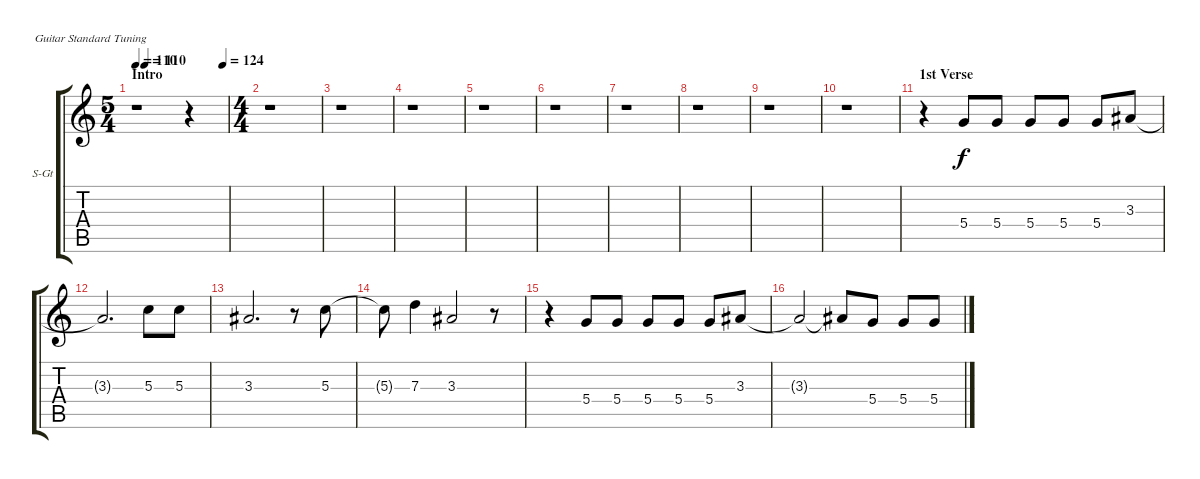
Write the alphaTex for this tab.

\bracketExtendMode groupsimilarinstruments
\firstSystemTrackNameOrientation horizontal
\otherSystemsTrackNameOrientation horizontal
\track ("Anthony (vocal)" "S-Gt") {instrument viola}
\staff {score tabs}
\tuning (E4 B3 G3 D3 A2 E2)
\displaytranspose 12
\ts (5 4)
\section ("" "Intro")
\tempo 110
\tempo (110 0.1)
\tempo (124 0.95)
\clef g2
\ks c
r.1{dy f instrument viola} r.4 |
\ts (4 4)
r.1 |
r.1 |
r.1 |
r.1 |
r.1 |
r.1 |
r.1 |
r.1 |
r.1 |
\section ("" "1st Verse")
r.4 5.4.8 5.4.8 5.4.8 5.4.8 5.4.8 3.3.8 |
3.3{t}.2{d} 5.3.8 5.3.8 |
3.3.2{d} r.8 5.3.8 |
5.3{t}.8 7.3.4 3.3.2 r.8 |
r.4 5.4.8 5.4.8 5.4.8 5.4.8 5.4.8 3.3.8 |
3.3{t}.2 3.3{t}.8 5.4.8 5.4.8 5.4{sl}.8
